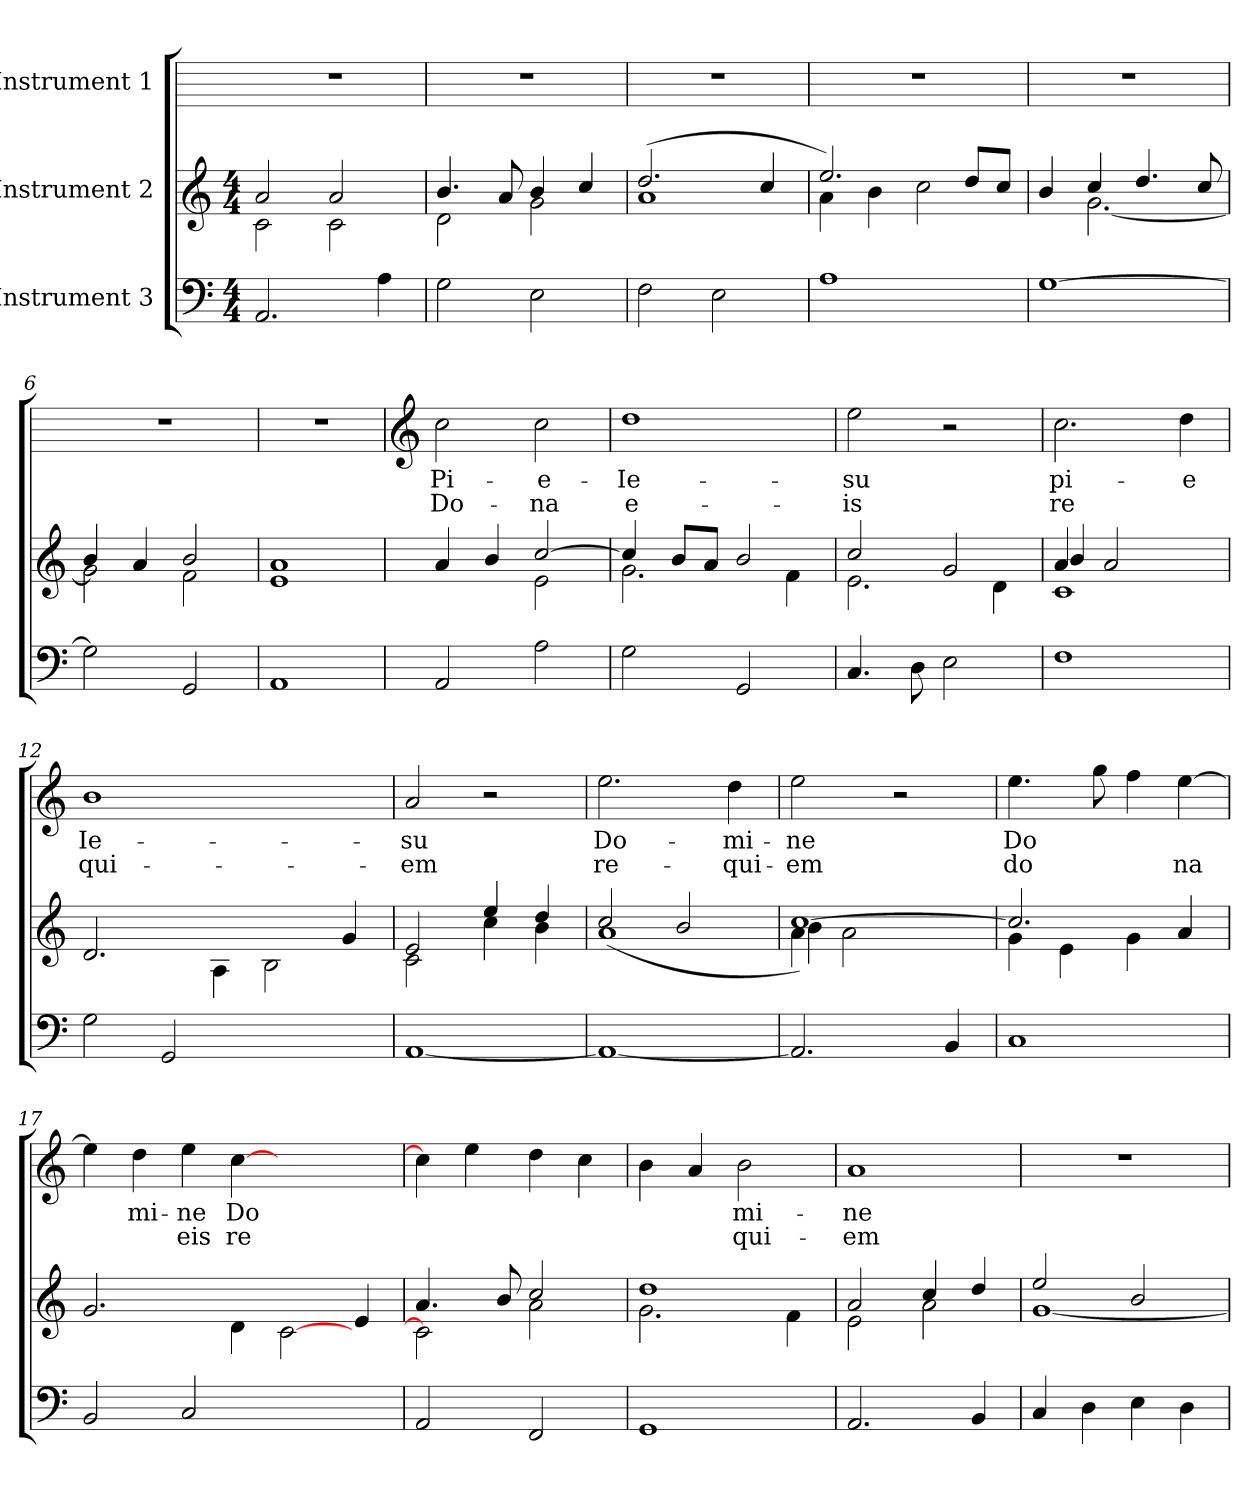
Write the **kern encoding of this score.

**kern	**kern	**kern	**text	**text
*part3	*part2	*part1	*part1	*part1
*staff3	*staff2	*staff1	*staff1	*staff1
*I"Instrument 3	*I"Instrument 2	*I"Instrument 1	*	*
!!LO:PB:g=z
*stria5	*stria5	*stria5	*	*
*clefF4	*clefG2	*	*	*
*M4/4	*M4/4	*	*	*
=1	=1	=1	=1	=1
*	*^	*	*	*
2.AA/	2a/	2c\	1r	.	.
.	2a/	2c\	.	.	.
4A\	.	.	.	.	.
=2	=2	=2	=2	=2	=2
2G\	4.b/	2d\	1r	.	.
.	8a/	.	.	.	.
2E\	4b/	2g\	.	.	.
.	4cc/	.	.	.	.
=3	=3	=3	=3	=3	=3
2F\	2.dd/	(<1a	1r	.	.
2E\	.	.	.	.	.
.	4cc/	.	.	.	.
=4	=4	=4	=4	=4	=4
1A	4a\	2.ee/)	1r	.	.
.	4b\	.	.	.	.
.	2cc\	.	.	.	.
.	.	8dd/L	.	.	.
.	.	8cc/J	.	.	.
=5	=5	=5	=5	=5	=5
[>1G	4b/	4ryy	1r	.	.
.	4cc/	[<2.g\	.	.	.
.	4.dd/	.	.	.	.
.	8cc/	.	.	.	.
=6	=6	=6	=6	=6	=6
2G\]	4b/	2g\]	1r	.	.
.	4a/	.	.	.	.
2GG/	2b/	2f\	.	.	.
*	*v	*v	*	*	*
=7	=7	=7	=7	=7
1AA	1a 1e	1r	.	.
!!LO:LB:g=z
=8	=8	=8	=8	=8
*	*	*clefG2	*	*
*	*^	*	*	*
!	!	!	!	!LO:LY:b:cj	!LO:LY:b:cj
2AA/	4a/	2ryy	2cc\	Pi-	-Do-
.	4b/	.	.	.	.
!	!	!	!	!LO:LY:b:cj	!LO:LY:b:cj
2A\	[>2cc/	2e\	2cc\	-e-	-na
=9	=9	=9	=9	=9	=9
!	!	!	!	!LO:LY:b:cj	!LO:LY:b:cj
2G\	4cc/]	2.g\	1dd	Ie-	-e-
.	8b/L	.	.	.	.
.	8a/J	.	.	.	.
2GG/	2b/	.	.	.	.
.	.	4f\	.	.	.
=10	=10	=10	=10	=10	=10
!	!	!	!	!LO:LY:b:cj	!LO:LY:b:cj
4.C/	2cc/	2.e\	2ee\	-su	is
8D\	.	.	.	.	.
2E\	2g/	.	2r	.	.
.	.	4d\	.	.	.
=11	=11	=11	=11	=11	=11
*	*	*^	*	*	*
!	!	!	!	!	!LO:LY:b:cj	!LO:LY:b:cj
1F	4a/	1c	4b/	2.cc\	pi-	-re
.	2a/	.	2.ryy	.	.	.
!	!	!	!	!	!LO:LY:b:cj	!
.	4ryy	.	.	4dd\	e	.
*	*v	*v	*v	*	*	*
=12	=12	=12	=12	=12
!	!	!	!LO:LY:b:cj	!LO:LY:b:cj
2G\	2.d/	1b	Ie-	-qui-
2GG/	.	.	.	.
.	4A\	.	.	.
2.ryy	2B\	2.ryy	.	.
.	4g/	.	.	.
=13	=13	=13	=13	=13
*	*^	*	*	*
!	!	!	!	!LO:LY:b:cj	!LO:LY:b:cj
[<1AA	2e/	2c\	2a/	-su	em
.	4ee/	4cc\	2r	.	.
.	4dd/	4b\	.	.	.
=14	=14	=14	=14	=14	=14
!	!	!	!	!LO:LY:b:cj	!LO:LY:b:cj
1AA_<	2cc/	(<1a	2.ee\	Do-	-re-
.	2b/	.	.	.	.
!	!	!	!	!LO:LY:b:cj	!LO:LY:b:cj
.	.	.	4dd\	-mi-	-qui-
=15	=15	=15	=15	=15	=15
*	*	*^	*	*	*
!	!	!	!	!	!LO:LY:b:cj	!LO:LY:b:cj
2.AA/]	[<1cc)	4a\	4b\	2ee\	-ne	em
.	.	2a\	2.ryy	.	.	.
.	.	.	.	2r	.	.
4BB/	.	4ryy	.	.	.	.
*	*	*v	*v	*	*	*
!!LO:LB:g=z
=16	=16	=16	=16	=16	=16
!	!	!	!	!LO:LY:b:cj	!LO:LY:b:cj
1C	2.cc/]	4g\	4.ee\	Do	do
.	.	4e\	.	.	.
.	.	.	8gg\	.	.
.	.	4g\	4ff\	.	.
!	!	!	!	!	!LO:LY:b:cj
.	4a/	4ryy	[>4ee\	.	na
*	*v	*v	*	*	*
=17	=17	=17	=17	=17
2BB/	2.g/	4ee\]	.	.
!	!	!	!LO:LY:b:cj	!
.	.	4dd\	mi-	.
!	!	!	!LO:LY:b:cj	!LO:LY:b:cj
2C/	.	4ee\	-ne	eis
!	!	!	!LO:LY:b:cj	!LO:LY:b:cj
.	4d\	[>4cc\	Do	re
2.ryy	[<2c\	2.ryy	.	.
.	4e/	.	.	.
=18	=18	=18	=18	=18
*	*^	*	*	*
2AA/	2c\]	4.a/	4cc\]	.	.
.	.	.	4ee\	.	.
.	.	8b/	.	.	.
2FF/	2cc/	2a\	4dd\	.	.
.	.	.	4cc\	.	.
=19	=19	=19	=19	=19	=19
1GG	1dd	2.g\	4b\	.	.
.	.	.	4a/	.	.
!	!	!	!	!LO:LY:b:cj	!LO:LY:b:cj
.	.	.	2b\	mi-	-qui-
.	.	4f\	.	.	.
=20	=20	=20	=20	=20	=20
!	!	!	!	!LO:LY:b:cj	!LO:LY:b:cj
2.AA/	2a/	2e\	1a	-ne	em
.	4cc/	2a\	.	.	.
4BB/	4dd/	.	.	.	.
=21	=21	=21	=21	=21	=21
4C/	2ee/	[>1g	1r	.	.
4D\	.	.	.	.	.
4E\	2b/	.	.	.	.
4D\	.	.	.	.	.
*	*v	*v	*	*	*
=	=	=	=	=
*-	*-	*-	*-	*-
